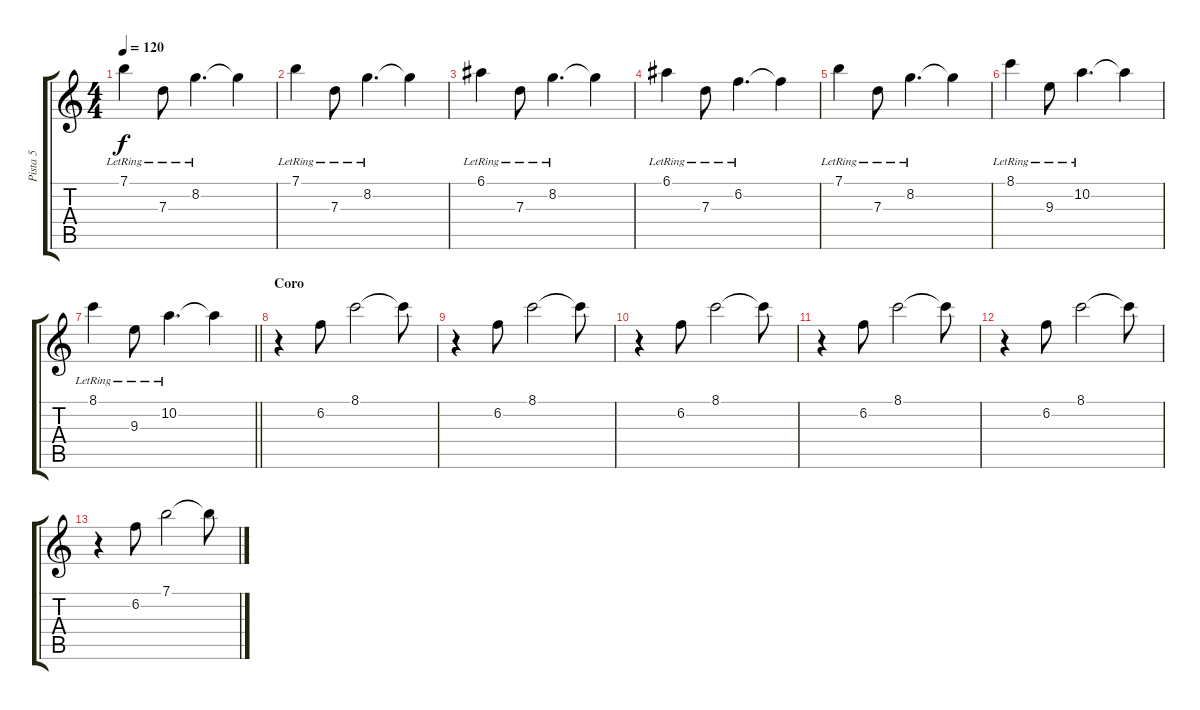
\track ("Pista 5" "Pista 5") {instrument electricguitarclean}
\staff {score tabs}
\tuning (E4 B3 G3 D3 A2 E2) {hide}
\ts (4 4)
\tempo 120
\clef g2
\ks c
7.1{lr}.4{dy f} 7.3{lr}.8 8.2{lr}.4{d} 8.2{t}.4 |
7.1{lr}.4 7.3{lr}.8 8.2{lr}.4{d} 8.2{t}.4 |
6.1{lr}.4 7.3{lr}.8 8.2{lr}.4{d} 8.2{t}.4 |
6.1{lr}.4 7.3{lr}.8 6.2{lr}.4{d} 6.2{t}.4 |
7.1{lr}.4 7.3{lr}.8 8.2{lr}.4{d} 8.2{t}.4 |
8.1{lr}.4 9.3{lr}.8 10.2{lr}.4{d} 10.2{t}.4 |
\barLineRight lightlight
8.1{lr}.4 9.3{lr}.8 10.2{lr}.4{d} 10.2{t}.4 |
\section ("" "Coro")
r.4 6.2.8 8.1.2 8.1{t}.8 |
r.4 6.2.8 8.1.2 8.1{t}.8 |
r.4 6.2.8 8.1.2 8.1{t}.8 |
r.4 6.2.8 8.1.2 8.1{t}.8 |
r.4 6.2.8 8.1.2 8.1{t}.8 |
r.4 6.2.8 7.1.2 7.1{t}.8
